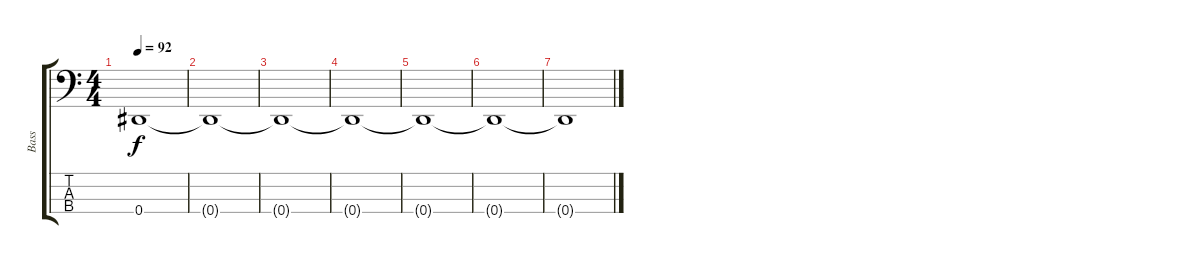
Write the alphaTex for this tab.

\track ("Bass" "Bass") {instrument electricbassfinger}
\staff {score tabs}
\tuning (Gb2 Db2 Ab1 Eb1) {hide}
\ts (4 4)
\tempo 92
\clef f4
\ks c
0.4.1{dy f} |
0.4{t}.1 |
0.4{t}.1 |
0.4{t}.1 |
0.4{t}.1 |
0.4{t}.1 |
0.4{t}.1
